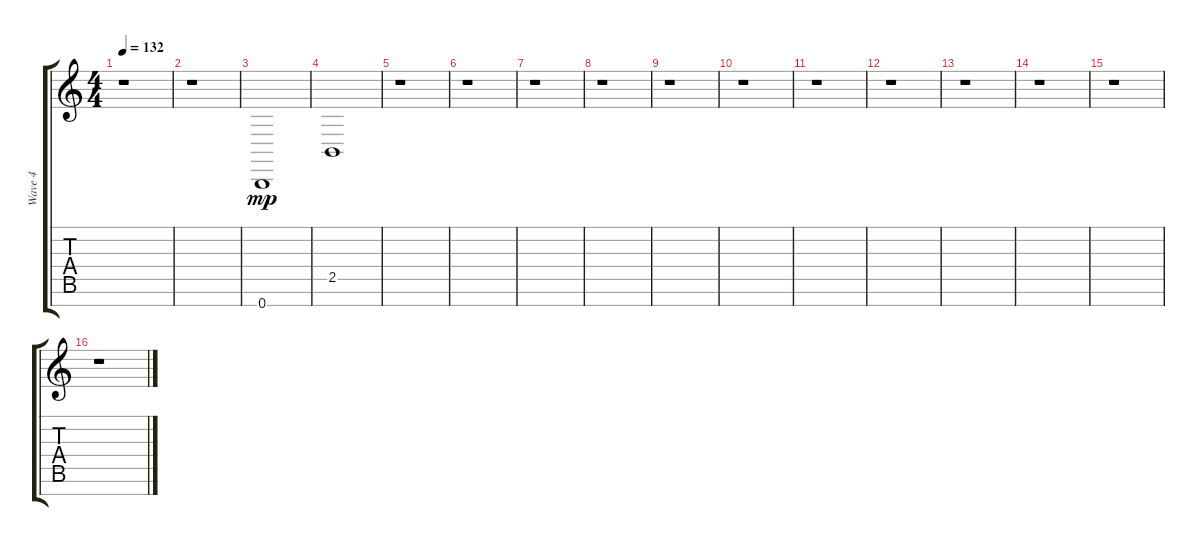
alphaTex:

\track ("Wave 4" "Wave 4") {instrument lead1square}
\staff {score tabs}
\tuning (E4 B3 G3 D3 A2 E2 B1) {hide}
\ts (4 4)
\tempo 132
\clef g2
\ks c
r.1{dy mf} |
r.1 |
0.7.1{dy mp} |
2.5.1 |
r.1 |
r.1 |
r.1 |
r.1 |
r.1 |
r.1 |
r.1 |
r.1 |
r.1 |
r.1 |
r.1 |
r.1
